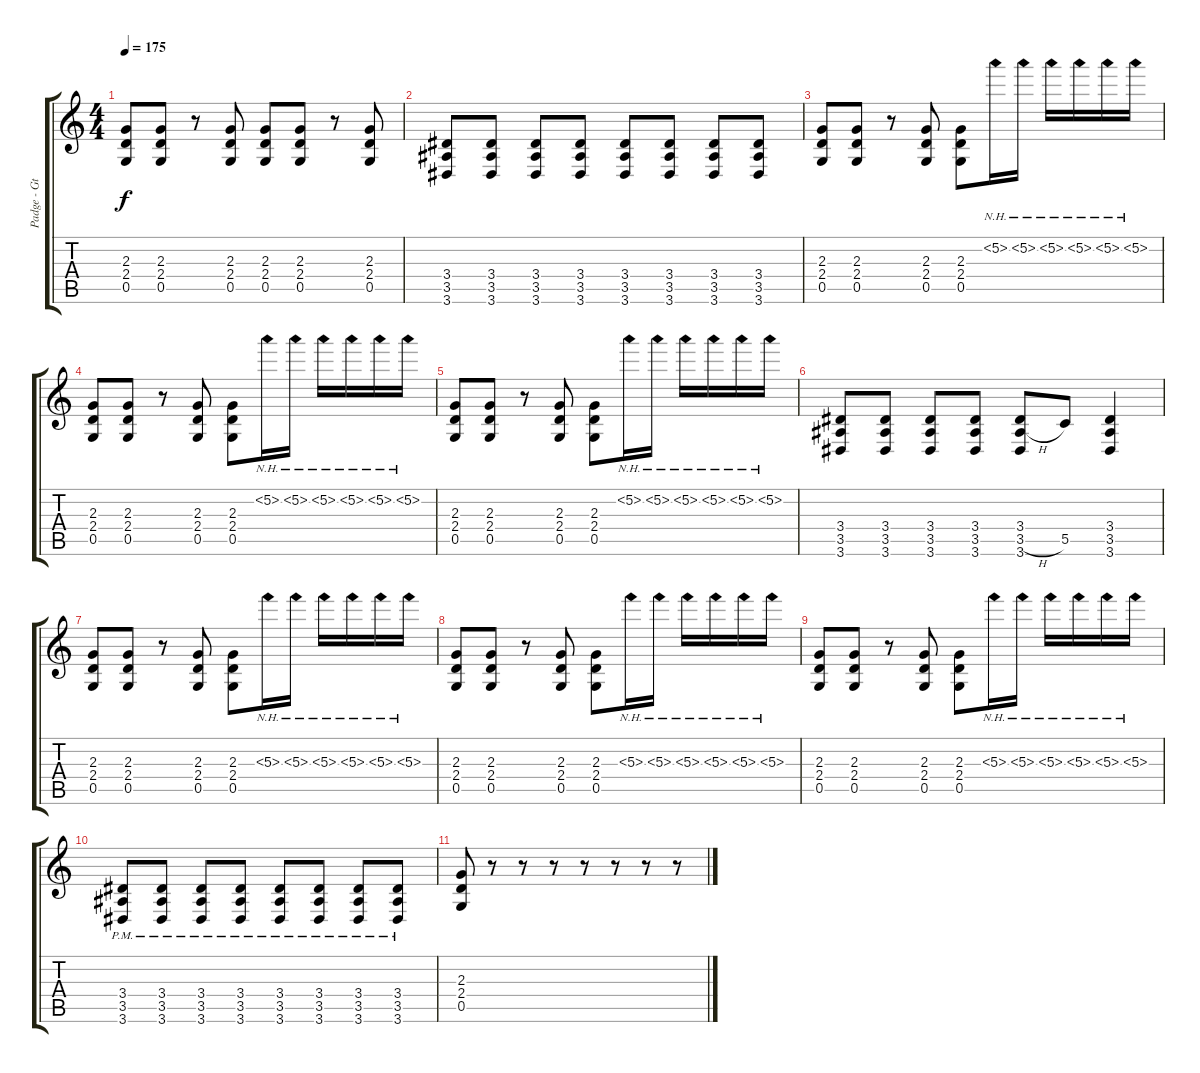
\track ("Padge - Gtr. 2" "Padge - Gt") {instrument overdrivenguitar}
\staff {score tabs}
\tuning (D4 A3 F3 C3 G2 C2) {hide}
\ts (4 4)
\tempo 175
\clef g2
\ks c
(2.3 2.4 0.5).8{dy f} (2.3 2.4 0.5).8 r.8 (2.3 2.4 0.5).8 (2.3 2.4 0.5).8 (2.3 2.4 0.5).8 r.8 (2.3 2.4 0.5).8 |
(3.4 3.5 3.6).8 (3.4 3.5 3.6).8 (3.4 3.5 3.6).8 (3.4 3.5 3.6).8 (3.4 3.5 3.6).8 (3.4 3.5 3.6).8 (3.4 3.5 3.6).8 (3.4 3.5 3.6).8 |
(2.3 2.4 0.5).8 (2.3 2.4 0.5).8 r.8 (2.3 2.4 0.5).8 (2.3 2.4 0.5).8 5.2{nh}.16 5.2{nh}.16 5.2{nh}.16 5.2{nh}.16 5.2{nh}.16 5.2{nh}.16 |
(2.3 2.4 0.5).8 (2.3 2.4 0.5).8 r.8 (2.3 2.4 0.5).8 (2.3 2.4 0.5).8 5.2{nh}.16 5.2{nh}.16 5.2{nh}.16 5.2{nh}.16 5.2{nh}.16 5.2{nh}.16 |
(2.3 2.4 0.5).8 (2.3 2.4 0.5).8 r.8 (2.3 2.4 0.5).8 (2.3 2.4 0.5).8 5.2{nh}.16 5.2{nh}.16 5.2{nh}.16 5.2{nh}.16 5.2{nh}.16 5.2{nh}.16 |
(3.4 3.5 3.6).8 (3.4 3.5 3.6).8 (3.4 3.5 3.6).8 (3.4 3.5 3.6).8 (3.4 3.5{h} 3.6).8 5.5.8 (3.4 3.5 3.6).4 |
(2.3 2.4 0.5).8 (2.3 2.4 0.5).8 r.8 (2.3 2.4 0.5).8 (2.3 2.4 0.5).8 5.3{nh}.16 5.3{nh}.16 5.3{nh}.16 5.3{nh}.16 5.3{nh}.16 5.3{nh}.16 |
(2.3 2.4 0.5).8 (2.3 2.4 0.5).8 r.8 (2.3 2.4 0.5).8 (2.3 2.4 0.5).8 5.3{nh}.16 5.3{nh}.16 5.3{nh}.16 5.3{nh}.16 5.3{nh}.16 5.3{nh}.16 |
(2.3 2.4 0.5).8 (2.3 2.4 0.5).8 r.8 (2.3 2.4 0.5).8 (2.3 2.4 0.5).8 5.3{nh}.16 5.3{nh}.16 5.3{nh}.16 5.3{nh}.16 5.3{nh}.16 5.3{nh}.16 |
(3.4{pm} 3.5{pm} 3.6{pm}).8 (3.4{pm} 3.5{pm} 3.6{pm}).8 (3.4{pm} 3.5{pm} 3.6{pm}).8 (3.4{pm} 3.5{pm} 3.6{pm}).8 (3.4{pm} 3.5{pm} 3.6{pm}).8 (3.4{pm} 3.5{pm} 3.6{pm}).8 (3.4{pm} 3.5{pm} 3.6{pm}).8 (3.4{pm} 3.5{pm} 3.6{pm}).8 |
(2.3 2.4 0.5).8 r.8 r.8 r.8 r.8 r.8 r.8 r.8
